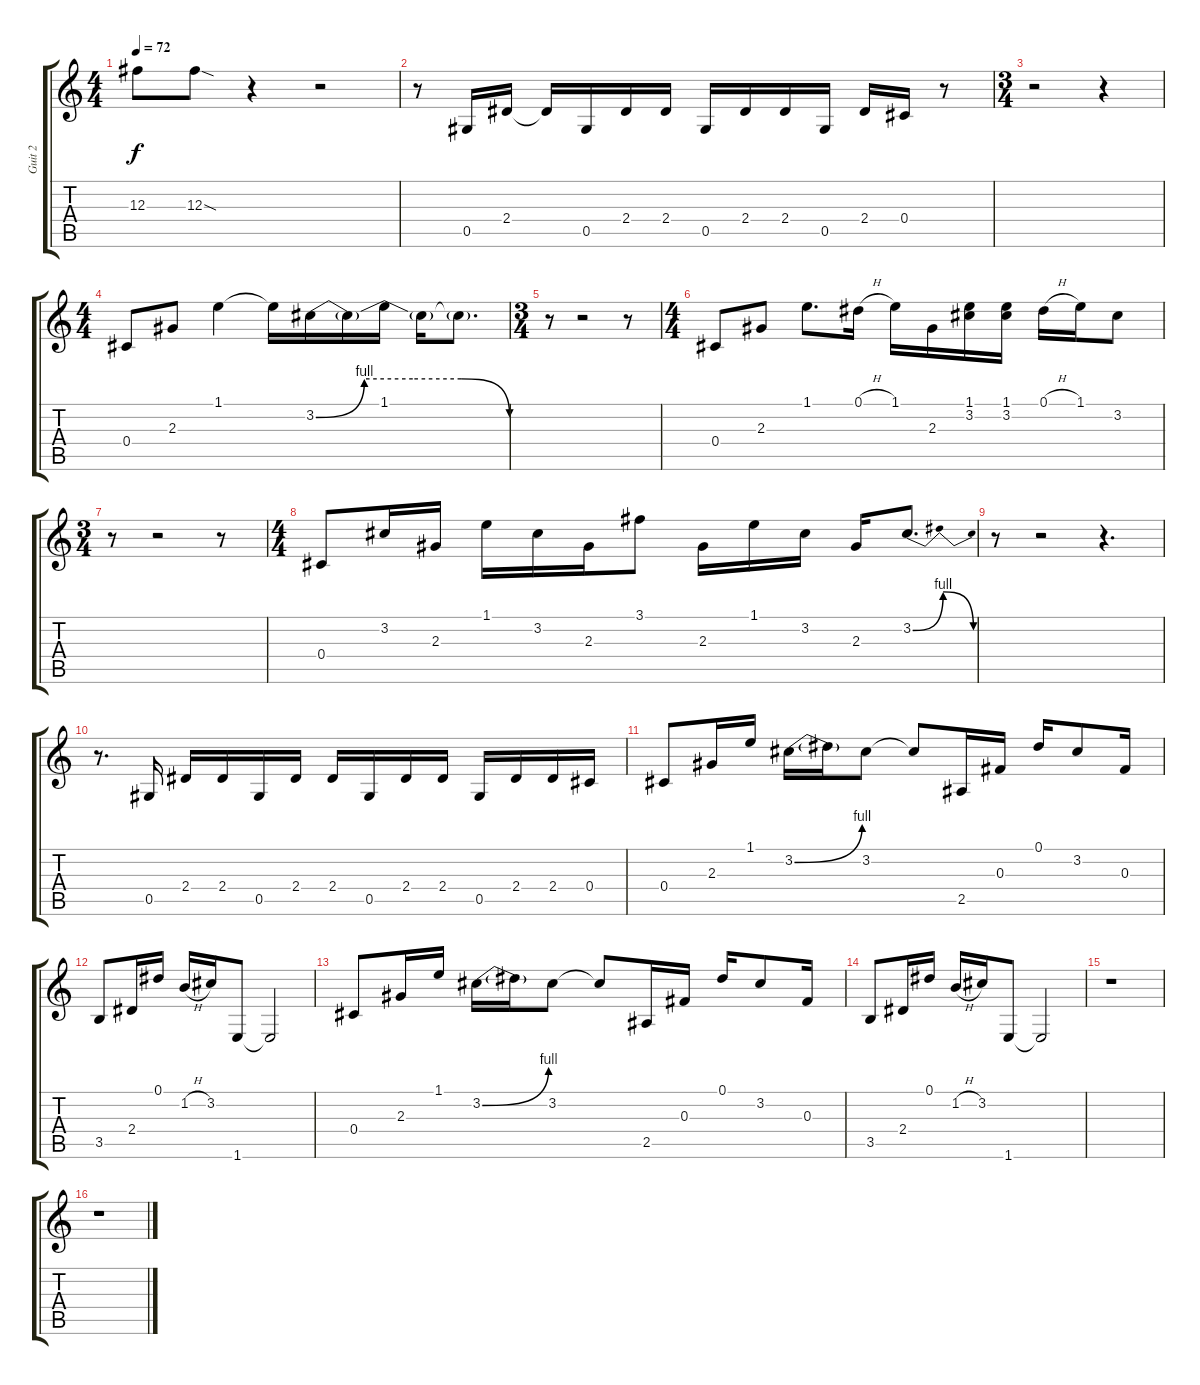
\track ("Guit 2" "Guit 2") {instrument acousticguitarsteel}
\staff {score tabs}
\tuning (Eb4 Bb3 Gb3 Db3 Ab2 Eb2) {hide}
\ts (4 4)
\tempo 72
\clef g2
\ks c
12.3{t}.8{dy f} 12.3{sod}.8 r.4 r.2 |
r.8 0.5.16 2.4.16 2.4{t}.16 0.5.16 2.4.16 2.4.16 0.5.16 2.4.16 2.4.16 0.5.16 2.4.16 0.4.16 r.8 |
\ts (3 4)
r.2 r.4 |
\ts (4 4)
0.4.8 2.3.8 1.1.4 1.1{t}.16 3.2{be (custom 0 0 15 4 30 4 45 4 60 0)}.16 3.2{t}.16 1.1.16 3.2{t}.16 3.2{t}.8{d} |
\ts (3 4)
r.8 r.2 r.8 |
\ts (4 4)
0.4.8 2.3.8 1.1.8{d} 0.1{h}.16 1.1.16 2.3.16 (1.1 3.2).16 (1.1 3.2).16 0.1{h}.16 1.1.16 3.2.8 |
\ts (3 4)
r.8 r.2 r.8 |
\ts (4 4)
0.4.8 3.2.16 2.3.16 1.1.16 3.2.16 2.3.16 3.1.8 2.3.16 1.1.16 3.2.16 2.3.16 3.2{be (bendrelease 0 0 30 4 45 4 60 0)}.8{d} |
r.8 r.2 r.4{d} |
r.8{d} 0.5.16 2.4.16 2.4.16 0.5.16 2.4.16 2.4.16 0.5.16 2.4.16 2.4.16 0.5.16 2.4.16 2.4.16 0.4.16 |
0.4.8 2.3.16 1.1.16 3.2{be (bend 0 0 60 4)}.16 3.2{t}.16 3.2.8 3.2{t}.8 2.5.16 0.3.16 0.1.16 3.2.8 0.3.16 |
3.5.8 2.4.16 0.1.16 1.2{h}.16 3.2.16 1.6.8 1.6{t}.2 |
0.4.8 2.3.16 1.1.16 3.2{be (bend 0 0 60 4)}.16 3.2{t}.16 3.2.8 3.2{t}.8 2.5.16 0.3.16 0.1.16 3.2.8 0.3.16 |
3.5.8 2.4.16 0.1.16 1.2{h}.16 3.2.16 1.6.8 1.6{t}.2 |
r.1 |
r.1
